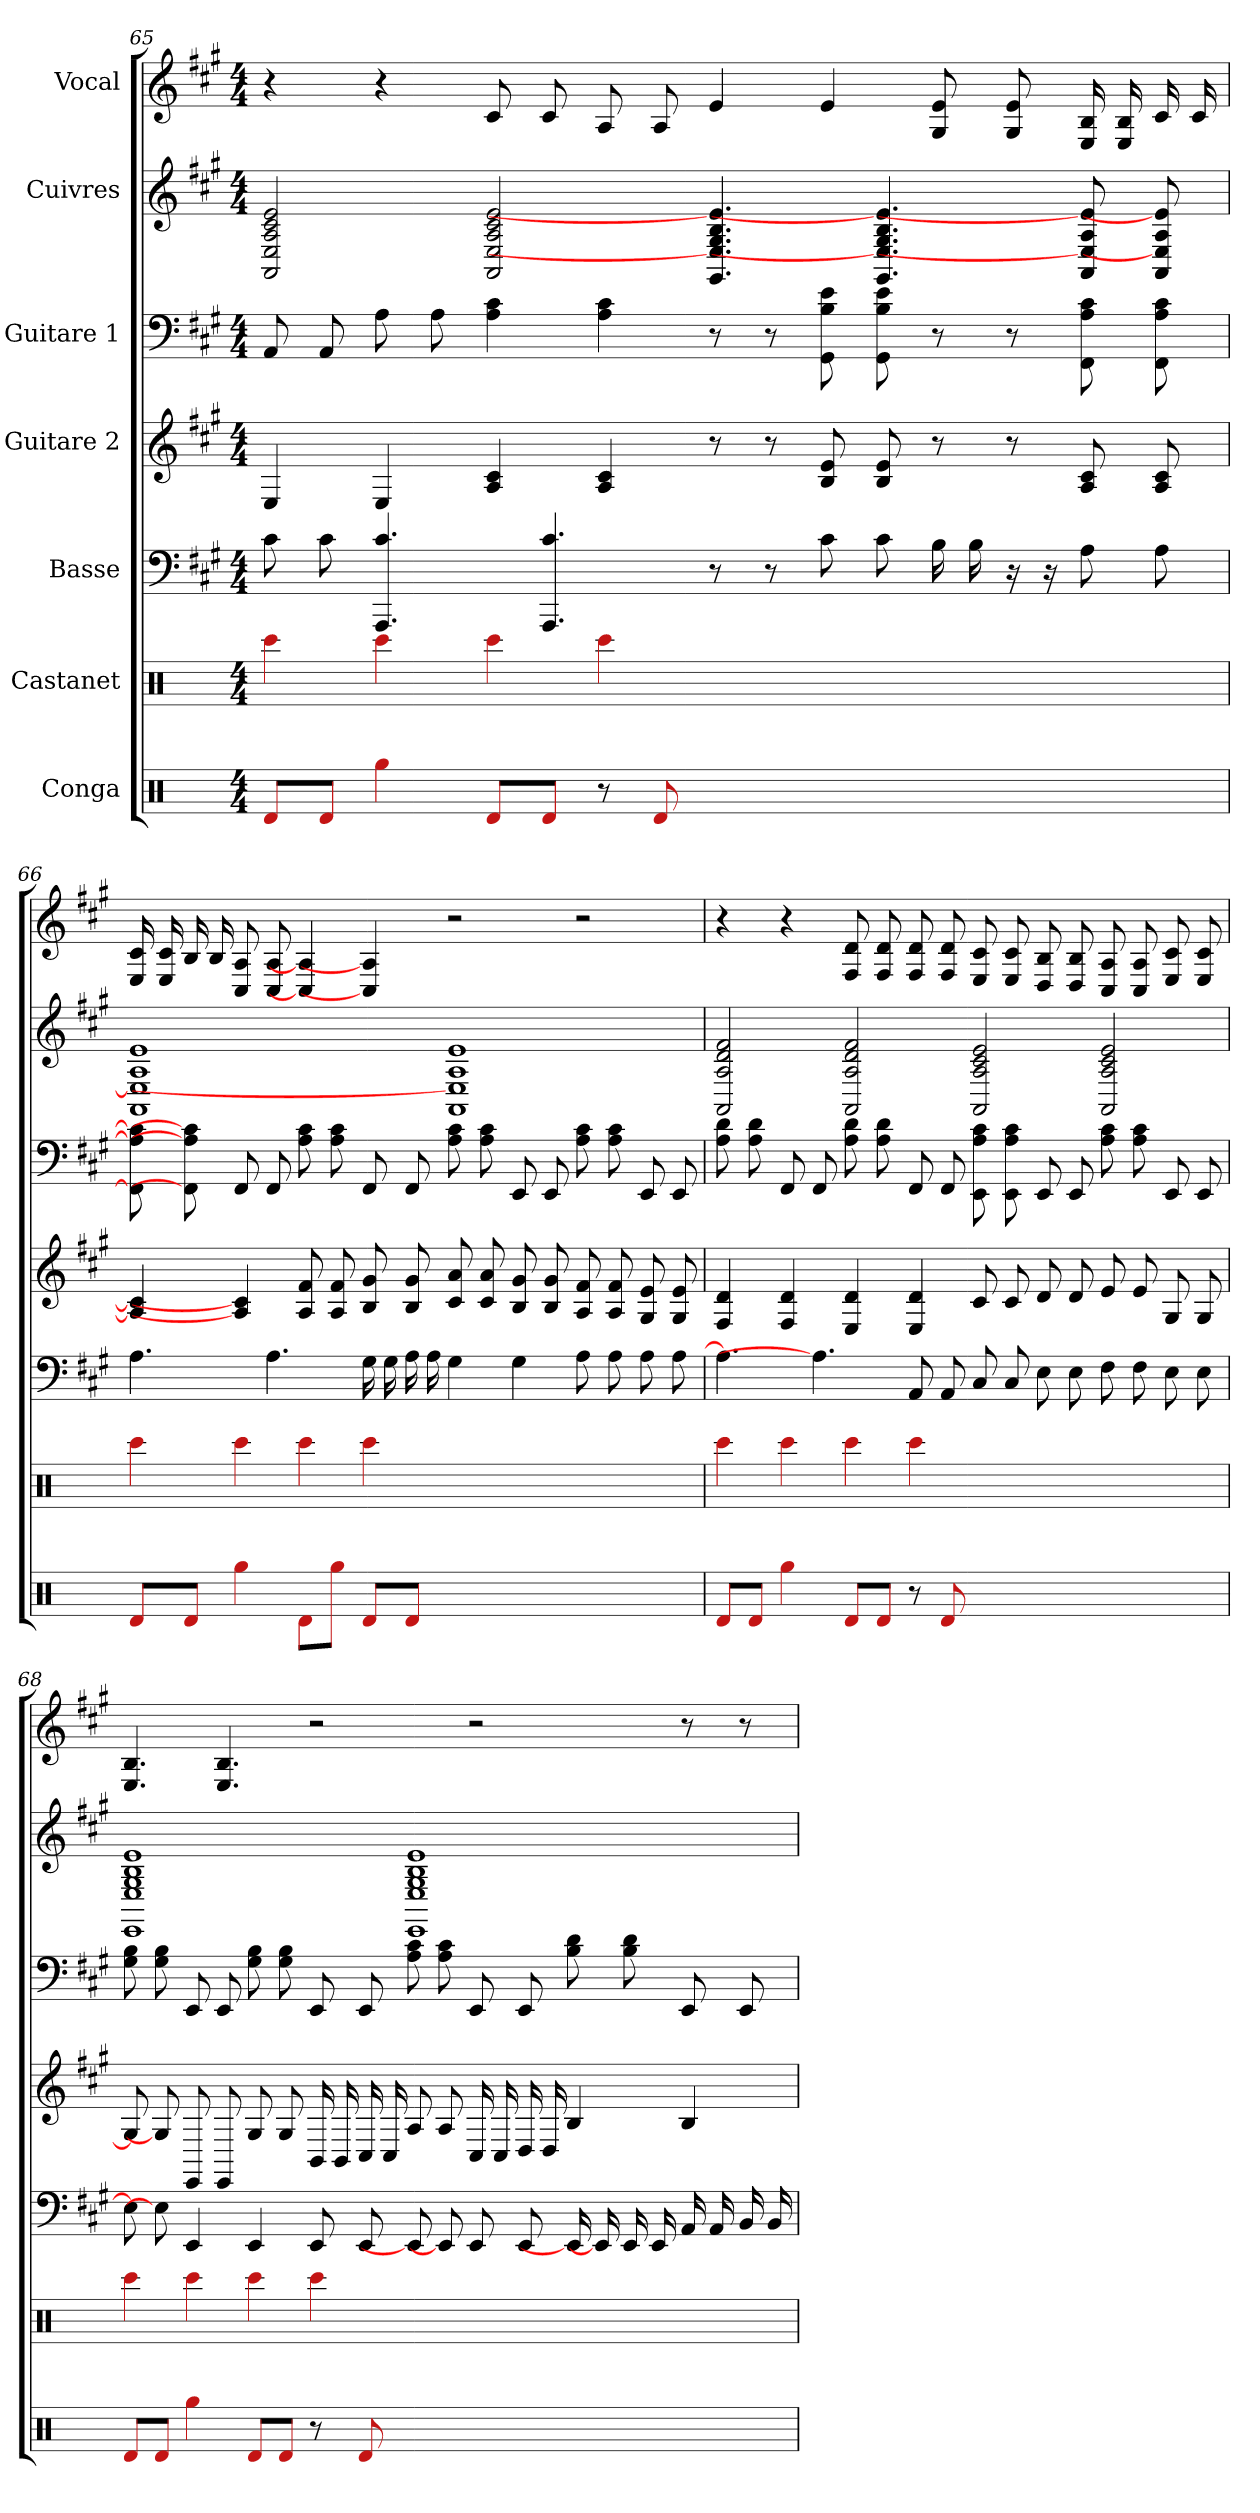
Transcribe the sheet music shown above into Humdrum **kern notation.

**kern	**kern	**kern	**kern	**kern	**kern	**kern
*part7	*part6	*part5	*part4	*part3	*part2	*part1
*staff7	*staff6	*staff5	*staff4	*staff3	*staff2	*staff1
*I"Conga	*I"Castanet	*I"Basse	*I"Guitare 2	*I"Guitare 1	*I"Cuivres	*I"Vocal
*clefX	*clefX	*	*	*	*	*
*k[]	*k[]	*k[f#c#g#]	*k[f#c#g#]	*k[f#c#g#]	*k[f#c#g#]	*k[f#c#g#]
*M4/4	*M4/4	*M4/4	*M4/4	*M4/4	*M4/4	*M4/4
=65	=65	=65	=65	=65	=65	=65
8d#/L	4ccc#	8c#	4E	8AA	2e 2c# 2A 2E 2AA	4r
8d#/J	.	8c#	.	8AA	.	.
4gg#	4ccc#	4.c# 4.AAA	4E	8A	.	4r
.	.	.	.	8A	.	.
8d#/L	4ccc#	.	4c# 4A	4c# 4A	2e 2c# 2A 2E 2AA	8c#
8d#/J	.	4.c# 4.AAA	.	.	.	8c#
8r	4ccc#	.	4c# 4A	4c# 4A	.	8A
8d#	.	.	.	.	.	8A
1ryy	1ryy	8r	8r	8r	4.e] 4.B 4.G# 4.E] 4.GG#	4e
.	.	8r	8r	8r	.	.
.	.	8c#	8e 8B	8e 8B 8GG#	.	4e
.	.	8c#	8e 8B	8e 8B 8GG#	4.e] 4.B 4.G# 4.E] 4.GG#	.
.	.	16B	8r	8r	.	8e 8G#
.	.	16B	.	.	.	.
.	.	16r	8r	8r	.	8e 8G#
.	.	16r	.	.	.	.
.	.	8A	8c# 8A	8c# 8A 8FF#	8e] 8A 8E] 8AA	16B 16E
.	.	.	.	.	.	16B 16E
.	.	8A	8c# 8A	8c# 8A 8FF#	8e] 8A 8E] 8AA	16c#
.	.	.	.	.	.	16c#
=66	=66	=66	=66	=66	=66	=66
8d#/L	4ccc#	4.A	4c#] 4A]	8c#] 8A] 8FF#]	1e 1A 1E] 1AA	16c# 16E
.	.	.	.	.	.	16c# 16E
8d#/J	.	.	.	8c#] 8A] 8FF#]	.	16B
.	.	.	.	.	.	16B
4gg#	4ccc#	.	4c#] 4A]	8FF#	.	8A 8C#
.	.	4.A	.	8FF#	.	8A 8C#
8d#\L	4ccc#	.	8f# 8A	8c# 8A	.	4A] 4C#]
8gg#\J	.	.	8f# 8A	8c# 8A	.	.
8d#/L	4ccc#	16G#	8g# 8B	8FF#	.	4A] 4C#]
.	.	16G#	.	.	.	.
8d#/J	.	16A	8g# 8B	8FF#	.	.
.	.	16A	.	.	.	.
1ryy	1ryy	4G#	8a 8c#	8c# 8A	1e 1A 1E] 1AA	2r
.	.	.	8a 8c#	8c# 8A	.	.
.	.	4G#	8g# 8B	8EE	.	.
.	.	.	8g# 8B	8EE	.	.
.	.	8A	8f# 8A	8c# 8A	.	2r
.	.	8A	8f# 8A	8c# 8A	.	.
.	.	8A	8e 8G#	8EE	.	.
.	.	8A	8e 8G#	8EE	.	.
=67	=67	=67	=67	=67	=67	=67
8d#/L	4ccc#	4.A]	4d 4F#	8d 8A	2f# 2d 2A 2AA	4r
8d#/J	.	.	.	8d 8A	.	.
4gg#	4ccc#	.	4d 4F#	8FF#	.	4r
.	.	4.A]	.	8FF#	.	.
8d#/L	4ccc#	.	4d 4E	8d 8A	2f# 2d 2A 2AA	8d 8F#
8d#/J	.	.	.	8d 8A	.	8d 8F#
8r	4ccc#	8AA	4d 4E	8FF#	.	8d 8F#
8d#	.	8AA	.	8FF#	.	8d 8F#
1ryy	1ryy	8C#	8c#	8c# 8A 8EE	2e 2c# 2A 2AA	8c# 8E
.	.	8C#	8c#	8c# 8A 8EE	.	8c# 8E
.	.	8E	8d	8EE	.	8B 8D
.	.	8E	8d	8EE	.	8B 8D
.	.	8F#	8e	8c# 8A	2e 2c# 2A 2AA	8A 8C#
.	.	8F#	8e	8c# 8A	.	8A 8C#
.	.	8E	8G#	8EE	.	8c# 8E
.	.	8E	8G#	8EE	.	8c# 8E
=68	=68	=68	=68	=68	=68	=68
8d#/L	4ccc#	8E]	8G#]	8B 8G#	1e 1B 1G# 1E 1EE	4.B 4.E
8d#/J	.	8E]	8G#]	8B 8G#	.	.
4gg#	4ccc#	4EE	8EE	8EE	.	.
.	.	.	8EE	8EE	.	4.B 4.E
8d#/L	4ccc#	4EE	8G#	8B 8G#	.	.
8d#/J	.	.	8G#	8B 8G#	.	.
8r	4ccc#	8EE	16BB	8EE	.	2r
.	.	.	16BB	.	.	.
8d#	.	8EE	16C#	8EE	.	.
.	.	.	16C#	.	.	.
1ryy	1ryy	8EE]	8A	8c# 8A	1e 1B 1G# 1E 1EE	.
.	.	8EE]	8A	8c# 8A	.	.
.	.	8EE	16C#	8EE	.	2r
.	.	.	16C#	.	.	.
.	.	8EE	16D	8EE	.	.
.	.	.	16D	.	.	.
.	.	16EE]	4B	8d 8B	.	.
.	.	16EE]	.	.	.	.
.	.	16EE	.	8d 8B	.	.
.	.	16EE	.	.	.	.
.	.	16AA	4B	8EE	.	8r
.	.	16AA	.	.	.	.
.	.	16BB	.	8EE	.	8r
.	.	16BB	.	.	.	.
=	=	=	=	=	=	=
*-	*-	*-	*-	*-	*-	*-
